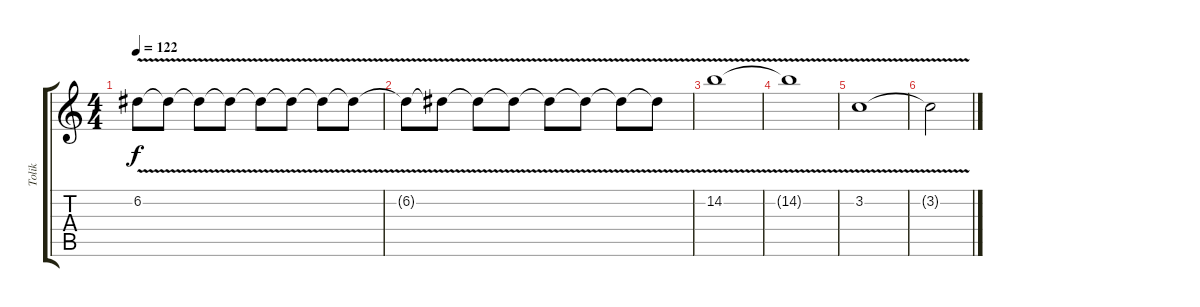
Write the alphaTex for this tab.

\track ("Tolik" "Tolik") {instrument distortionguitar}
\staff {score tabs}
\tuning (D4 A3 F3 C3 G2 C2) {hide}
\ts (4 4)
\tempo 122
\clef g2
\ks c
6.2{v}.8{dy f} 6.2{v t}.8 6.2{v t}.8 6.2{v t}.8 6.2{v t}.8 6.2{v t}.8 6.2{v t}.8 6.2{v t}.8 |
6.2{v t}.8 6.2{v t}.8 6.2{v t}.8 6.2{v t}.8 6.2{v t}.8 6.2{v t}.8 6.2{v t}.8 6.2{v t}.8 |
14.2{v}.1 |
14.2{v t}.1 |
3.2{v}.1 |
3.2{v t}.2
